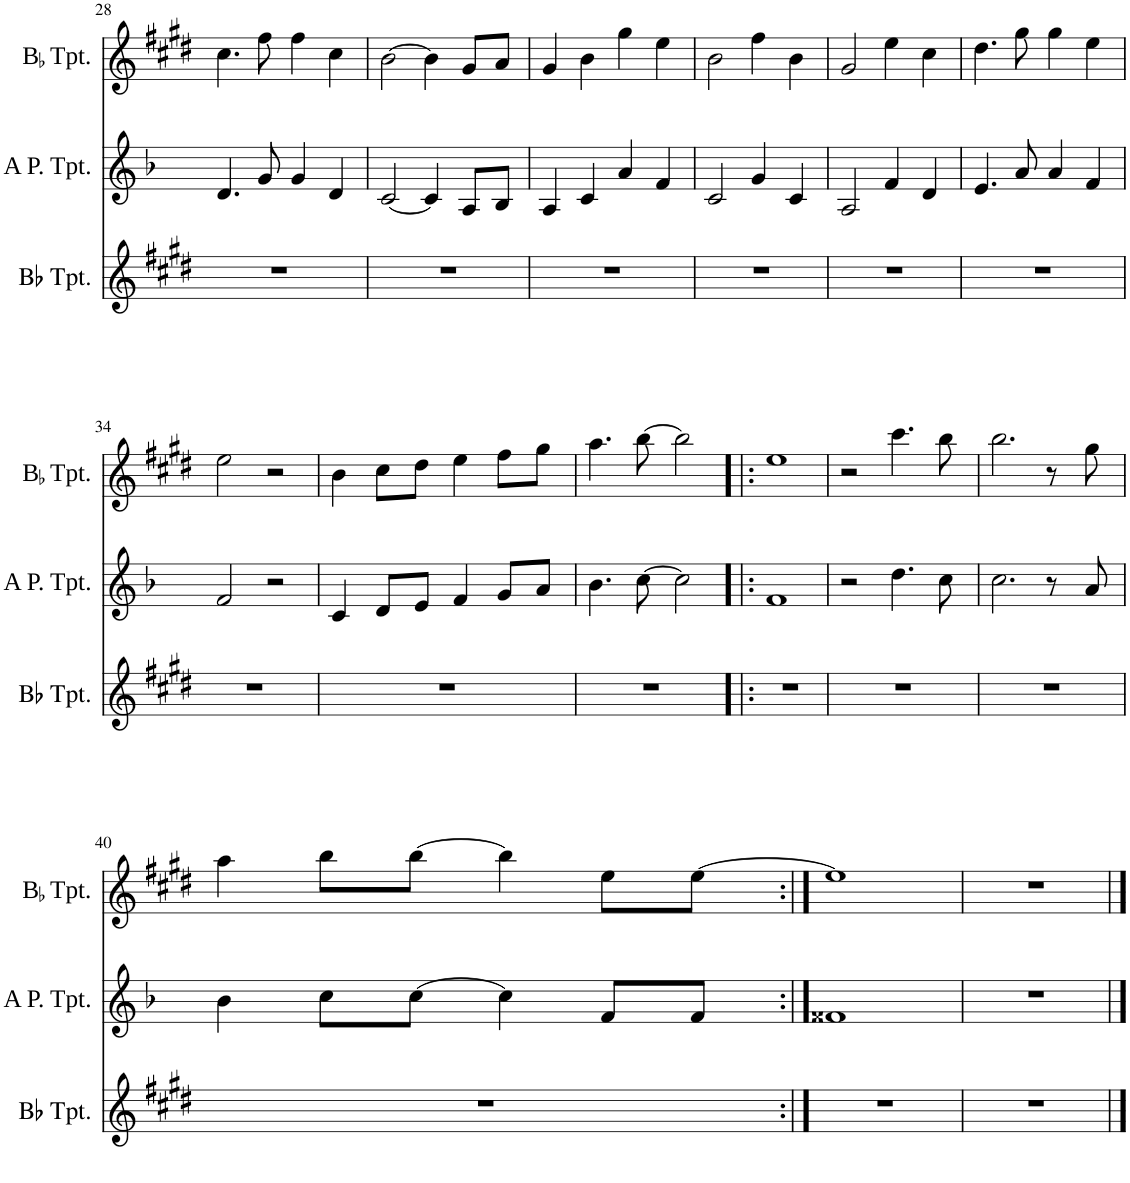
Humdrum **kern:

**kern	**kern	**kern
*part3	*part2	*part1
*staff3	*staff2	*staff1
*I"Bb Trompet	*I"A Piccolo Trumpet	*I"BaccidentalFlat Trumpet
*I'Bb Tpt.	*I'A P. Tpt.	*I'BaccidentalFlat Tpt.
!!LO:PB:g=z
*clefG2	*clefG2	*clefG2
*Trd1c2	*Trd2c3	*Trd1c2
*k[f#c#g#d#]	*k[b-]	*k[f#c#g#d#]
*M4/4	*M4/4	*M4/4
=28	=28	=28
1r	4.d/	4.cc#\
.	8g/	8ff#\
.	4g/	4ff#\
.	4d/	4cc#\
=29	=29	=29
1r	[2c/	[2b\
.	4c/]	4b\]
.	8A/L	8g#/L
.	8B-/J	8a/J
=30	=30	=30
1r	4A/	4g#/
.	4c/	4b\
.	4a/	4gg#\
.	4f/	4ee\
=31	=31	=31
1r	2c/	2b\
.	4g/	4ff#\
.	4c/	4b\
=32	=32	=32
1r	2A/	2g#/
.	4f/	4ee\
.	4d/	4cc#\
=33	=33	=33
1r	4.e/	4.dd#\
.	8a/	8gg#\
.	4a/	4gg#\
.	4f/	4ee\
!!LO:LB:g=z
=34	=34	=34
1r	2f/	2ee\
.	2r	2r
=35	=35	=35
1r	4c/	4b\
.	8d/L	8cc#\L
.	8e/J	8dd#\J
.	4f/	4ee\
.	8g/L	8ff#\L
.	8a/J	8gg#\J
=36	=36	=36
1r	4.b-\	4.aa\
.	[8cc\	[8bb\
.	2cc\]	2bb\]
=37!|:	=37!|:	=37!|:
1r	1f	1ee
=38	=38	=38
1r	2r	2r
.	4.dd\	4.ccc#\
.	8cc\	8bb\
=39	=39	=39
1r	2.cc\	2.bb\
.	8r	8r
.	8a/	8gg#\
!!LO:LB:g=z
=40	=40	=40
1r	4b-\	4aa\
.	8cc\L	8bb\L
.	[8cc\J	[8bb\J
.	4cc\]	4bb\]
.	8f/L	8ee\L
.	8f/J	[8ee\J
=41:|!	=41:|!	=41:|!
1r	1f##X	1ee]
=42	=42	=42
1r	1r	1r
==	==	==
*-	*-	*-
